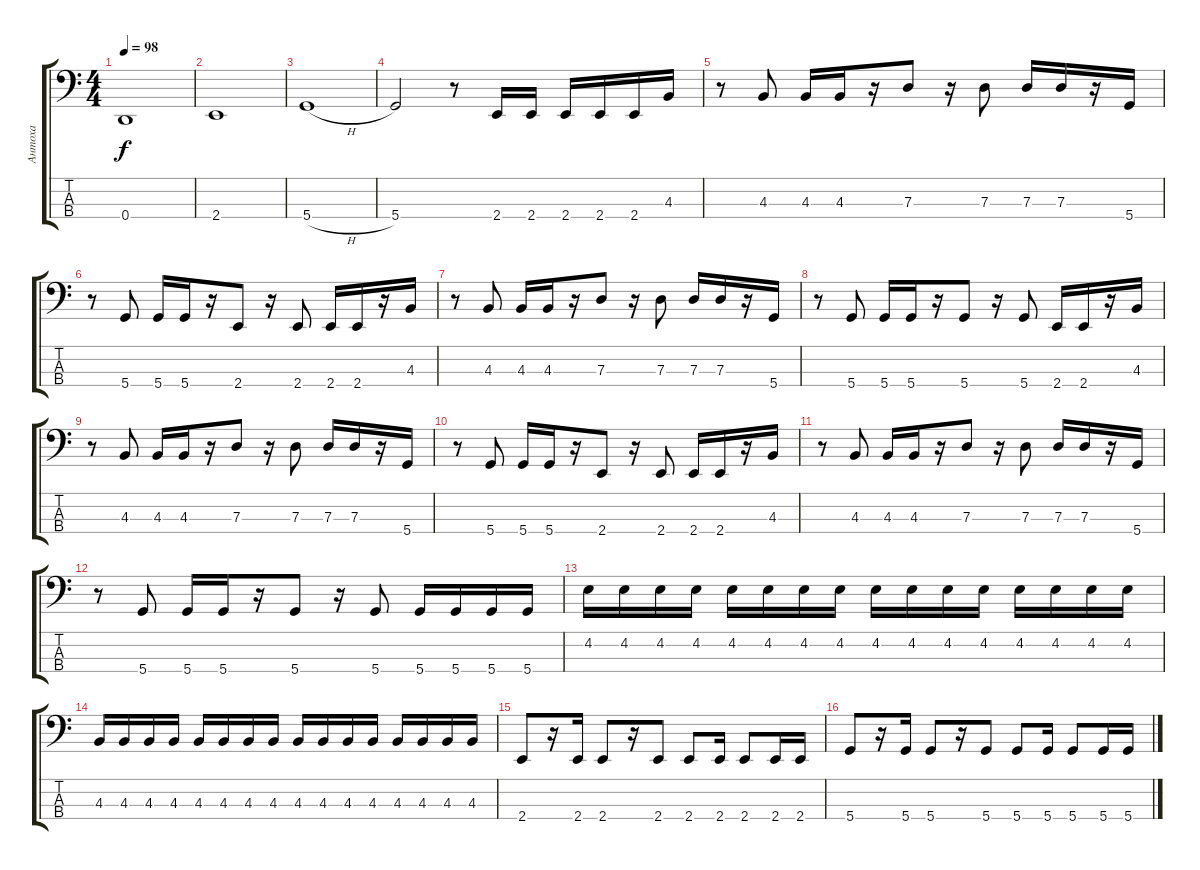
\track ("Антоха" "Антоха") {instrument electricbassfinger}
\staff {score tabs}
\tuning (F2 C2 G1 D1) {hide}
\ts (4 4)
\tempo 98
\clef f4
\ks c
0.4.1{dy f} |
2.4.1 |
5.4{h}.1 |
5.4.2 r.8 2.4.16 2.4.16 2.4.16 2.4.16 2.4.16 4.3.16 |
r.8 4.3.8 4.3.16 4.3.16 r.16 7.3.8 r.16 7.3.8 7.3.16 7.3.16 r.16 5.4.16 |
r.8 5.4.8 5.4.16 5.4.16 r.16 2.4.8 r.16 2.4.8 2.4.16 2.4.16 r.16 4.3.16 |
r.8 4.3.8 4.3.16 4.3.16 r.16 7.3.8 r.16 7.3.8 7.3.16 7.3.16 r.16 5.4.16 |
r.8 5.4.8 5.4.16 5.4.16 r.16 5.4.8 r.16 5.4.8 2.4.16 2.4.16 r.16 4.3.16 |
r.8 4.3.8 4.3.16 4.3.16 r.16 7.3.8 r.16 7.3.8 7.3.16 7.3.16 r.16 5.4.16 |
r.8 5.4.8 5.4.16 5.4.16 r.16 2.4.8 r.16 2.4.8 2.4.16 2.4.16 r.16 4.3.16 |
r.8 4.3.8 4.3.16 4.3.16 r.16 7.3.8 r.16 7.3.8 7.3.16 7.3.16 r.16 5.4.16 |
r.8 5.4.8 5.4.16 5.4.16 r.16 5.4.8 r.16 5.4.8 5.4.16 5.4.16 5.4.16 5.4.16 |
4.2.16 4.2.16 4.2.16 4.2.16 4.2.16 4.2.16 4.2.16 4.2.16 4.2.16 4.2.16 4.2.16 4.2.16 4.2.16 4.2.16 4.2.16 4.2.16 |
4.3.16 4.3.16 4.3.16 4.3.16 4.3.16 4.3.16 4.3.16 4.3.16 4.3.16 4.3.16 4.3.16 4.3.16 4.3.16 4.3.16 4.3.16 4.3.16 |
2.4.8 r.16 2.4.16 2.4.8 r.16 2.4.8 2.4.8 2.4.16 2.4.8 2.4.16 2.4.16 |
5.4.8 r.16 5.4.16 5.4.8 r.16 5.4.8 5.4.8 5.4.16 5.4.8 5.4.16 5.4.16
